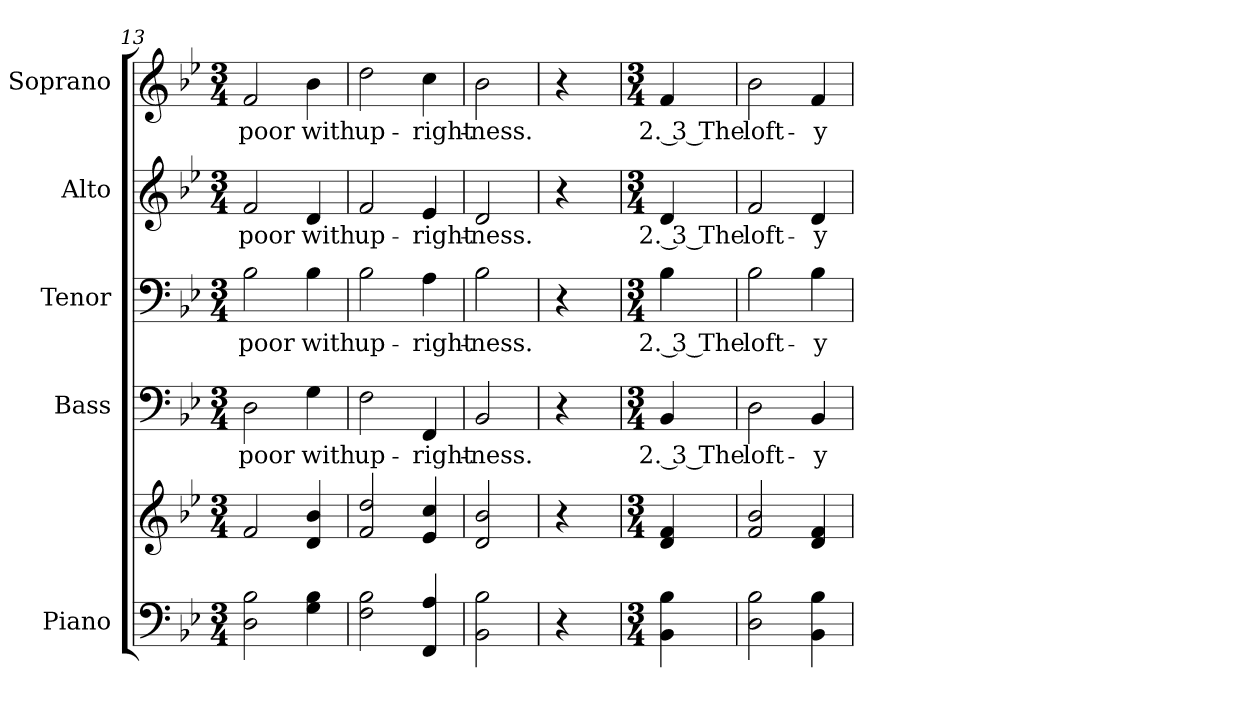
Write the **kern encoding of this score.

**kern	**kern	**kern	**text	**kern	**text	**kern	**text	**kern	**text
*part5	*part5	*part4	*part4	*part3	*part3	*part2	*part2	*part1	*part1
*staff6	*staff5	*staff4	*staff4	*staff3	*staff3	*staff2	*staff2	*staff1	*staff1
*I"Piano	*	*I"Bass	*	*I"Tenor	*	*I"Alto	*	*I"Soprano	*
*I'Pno.	*	*I'B.	*	*I'T.	*	*I'A.	*	*I'S.	*
!!LO:PB:g=z
*clefF4	*clefG2	*clefF4	*	*clefF4	*	*clefG2	*	*clefG2	*
*k[b-e-]	*k[b-e-]	*k[b-e-]	*	*k[b-e-]	*	*k[b-e-]	*	*k[b-e-]	*
*B-:	*B-:	*B-:	*	*B-:	*	*B-:	*	*B-:	*
*M3/4	*M3/4	*M3/4	*	*M3/4	*	*M3/4	*	*M3/4	*
=13	=13	=13	=13	=13	=13	=13	=13	=13	=13
!	!	!	!LO:LY:b:color=#000000	!	!	!	!	!	!
!	!	!	!	!	!LO:LY:b:color=#000000	!	!	!	!
!	!	!	!	!	!	!	!LO:LY:b:color=#000000	!	!
!	!	!	!	!	!	!	!	!	!LO:LY:b:color=#000000
2Di\ 2B-i	2fi/	2Di\	poor	2B-i\	poor	2fi/	poor	2fi/	poor
!	!	!	!LO:LY:b:color=#000000	!	!	!	!	!	!
!	!	!	!	!	!LO:LY:b:color=#000000	!	!	!	!
!	!	!	!	!	!	!	!LO:LY:b:color=#000000	!	!
!	!	!	!	!	!	!	!	!	!LO:LY:b:color=#000000
4Gi\ 4B-i	4di/ 4b-i	4Gi\	with	4B-i\	with	4di/	with	4b-i\	with
=14	=14	=14	=14	=14	=14	=14	=14	=14	=14
!	!	!	!LO:LY:b:color=#000000	!	!	!	!	!	!
!	!	!	!	!	!LO:LY:b:color=#000000	!	!	!	!
!	!	!	!	!	!	!	!LO:LY:b:color=#000000	!	!
!	!	!	!	!	!	!	!	!	!LO:LY:b:color=#000000
2Fi\ 2B-i	2fi/ 2ddi	2Fi\	up-	2B-i\	up-	2fi/	up-	2ddi\	up-
!	!	!	!LO:LY:b:color=#000000	!	!	!	!	!	!
!	!	!	!	!	!LO:LY:b:color=#000000	!	!	!	!
!	!	!	!	!	!	!	!LO:LY:b:color=#000000	!	!
!	!	!	!	!	!	!	!	!	!LO:LY:b:color=#000000
4FFi/ 4Ai	4e-i/ 4cci	4FFi/	-right-	4Ai\	-right-	4e-i/	-right-	4cci\	-right-
=15	=15	=15	=15	=15	=15	=15	=15	=15	=15
!	!	!	!LO:LY:b:color=#000000	!	!	!	!	!	!
!	!	!	!	!	!LO:LY:b:color=#000000	!	!	!	!
!	!	!	!	!	!	!	!LO:LY:b:color=#000000	!	!
!	!	!	!	!	!	!	!	!	!LO:LY:b:color=#000000
2BB-i\ 2B-i	2di/ 2b-i	2BB-i/	-ness.	2B-i\	-ness.	2di/	-ness.	2b-i\	-ness.
=16	=16	=16	=16	=16	=16	=16	=16	=16	=16
4r	4r	4r	.	4r	.	4r	.	4r	.
!!LO:PB:g=z
=17	=17	=17	=17	=17	=17	=17	=17	=17	=17
*M3/4	*M3/4	*M3/4	*	*M3/4	*	*M3/4	*	*M3/4	*
!	!	!	!LO:LY:b:color=#000000	!	!	!	!	!	!
!	!	!	!	!	!LO:LY:b:color=#000000	!	!	!	!
!	!	!	!	!	!	!	!LO:LY:b:color=#000000	!	!
!	!	!	!	!	!	!	!	!	!LO:LY:b:color=#000000
4BB-i\ 4B-i	4di/ 4fi	4BB-i/	2. 3 The	4B-i\	2. 3 The	4di/	2. 3 The	4fi/	2. 3 The
=18	=18	=18	=18	=18	=18	=18	=18	=18	=18
!	!	!	!LO:LY:b:color=#000000	!	!	!	!	!	!
!	!	!	!	!	!LO:LY:b:color=#000000	!	!	!	!
!	!	!	!	!	!	!	!LO:LY:b:color=#000000	!	!
!	!	!	!	!	!	!	!	!	!LO:LY:b:color=#000000
2Di\ 2B-i	2fi/ 2b-i	2Di\	loft-	2B-i\	loft-	2fi/	loft-	2b-i\	loft-
!	!	!	!LO:LY:b:color=#000000	!	!	!	!	!	!
!	!	!	!	!	!LO:LY:b:color=#000000	!	!	!	!
!	!	!	!	!	!	!	!LO:LY:b:color=#000000	!	!
!	!	!	!	!	!	!	!	!	!LO:LY:b:color=#000000
4BB-i\ 4B-i	4di/ 4fi	4BB-i/	-y	4B-i\	-y	4di/	-y	4fi/	-y
=	=	=	=	=	=	=	=	=	=
*-	*-	*-	*-	*-	*-	*-	*-	*-	*-
